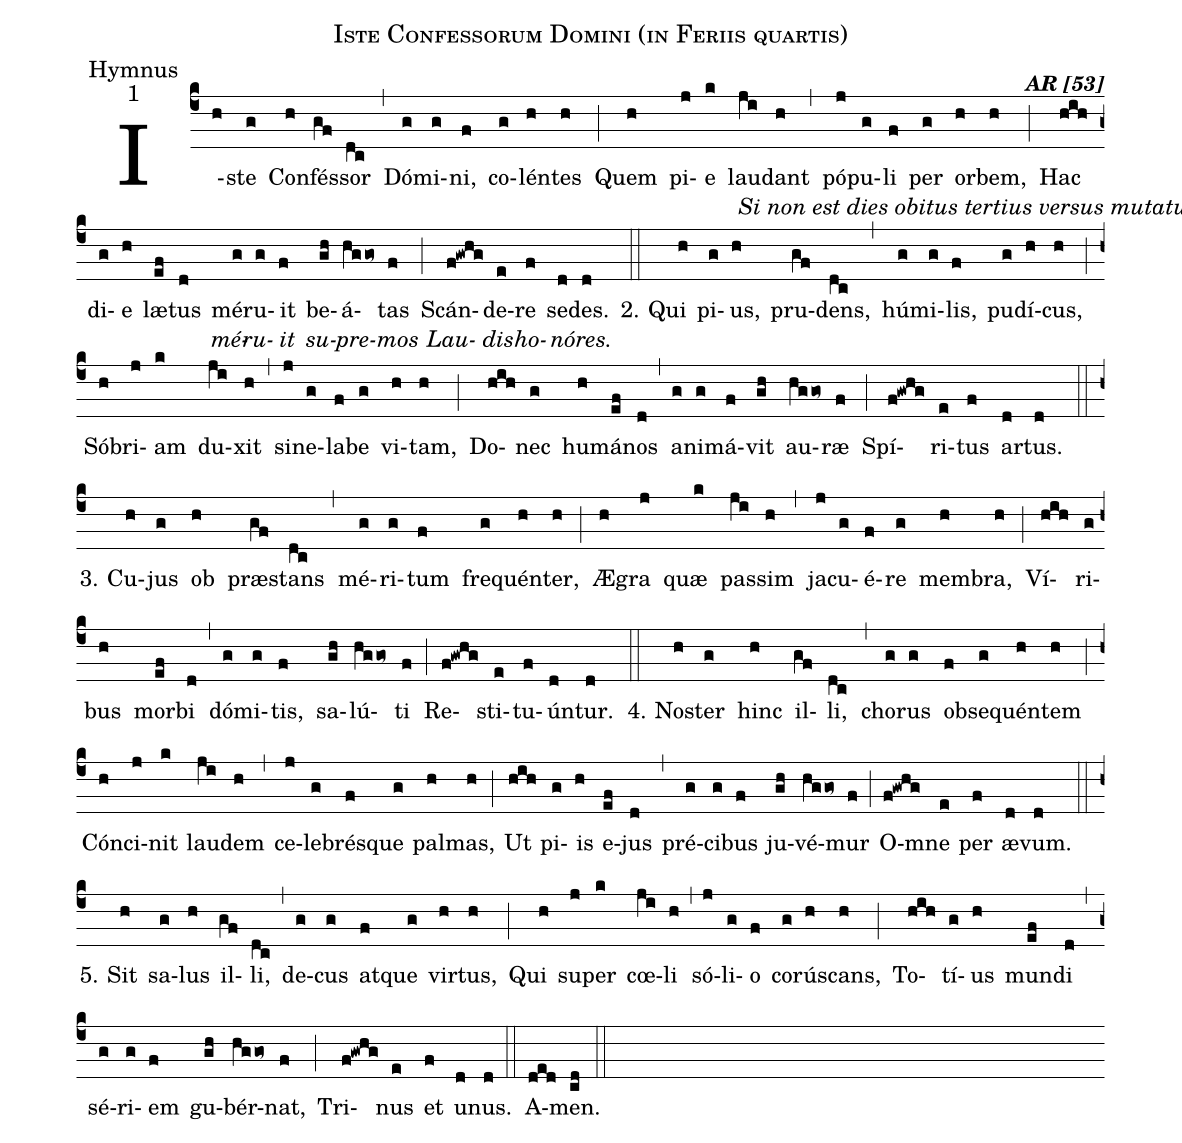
name:Iste Confessorum Domini (in Feriis quartis);
office-part:Hymnus;
mode:1;
commentary:{\bfseries AR [53]};
%%
(c4) I(h)ste(g) Con(h)fés(gf)sor(dc) (,) Dó(g)mi(g)ni,(f) co(g)lén(h)tes(h) (;)
Quem(h) pi(j)e(k) lau(ji)dant[<v>\hspace{-1em}</v><i>Si non est dies obitus tertius versus mutatur:</i>](h) (,)
pó(j)pu(g)li(f) per(g) or(h)bem,(h) (;)
Hac(hih) di(g)e(h) læ(ef)tus(d) mé[mé-](g)ru[ru-](g)it[it](f) be[su-](gh)á[<v>\hspace{-0.2em}</v>pre-](hggo~)tas[mos](f) (;)
Scán[<v>\ </v>Lau-](f!gwhg)de[dis](e)re[ho-](f) se[<v>\hspace{0.2em}</v>nóres.](d)des.(d)  (::)

2. Qui(h) pi(g)us,(h) pru(gf)dens,(dc) (,)
hú(g)mi(g)lis,(f) pu(g)dí(h)cus,(h) (;)
Só(h)bri(j)am(k) du(ji)xit(h) (,)
si(j)ne(g)la(f)be(g) vi(h)tam,(h) (;)
Do(hih)nec(g) hu(h)má(ef)nos(d) (,)
a(g)ni(g)má(f)vit(gh) au(hggo~)ræ(f) (;)
Spí(f!gwhg)ri(e)tus(f) ar(d)tus.(d) (::)

3. Cu(h)jus(g) ob(h) præ(gf)stans(dc) (,)
mé(g)ri(g)tum(f) fre(g)quén(h)ter,(h) (;)
Æ(h)gra(j) quæ(k) pas(ji)sim(h) (,)
ja(j)cu(g)é(f)re(g) mem(h)bra,(h) (;)
Ví(hih)ri(g)bus(h) mor(ef)bi(d) (,)
dó(g)mi(g)tis,(f) sa(gh)lú(hggo~)ti(f) (;)
Re(f!gwhg)sti(e)tu(f)ún(d)tur.(d) (::)

4.  No(h)ster(g) hinc(h) il(gf)li,(dc) (,)
cho(g)rus(g) ob(f)se(g)quén(h)tem(h) (;)
Cón(h)ci(j)nit(k) lau(ji)dem(h) (,)
ce(j)le(g)brés(f)que(g) pal(h)mas,(h) (;)
Ut(hih) pi(g)is(h) e(ef)jus(d) (,)
pré(g)ci(g)bus(f) ju(gh)vé(hggo~)mur(f) (;)
O(f!gwhg)mne(e) per(f) æ(d)vum.(d) (::)

5.  Sit(h) sa(g)lus(h) il(gf)li,(dc) (,)
de(g)cus(g) at(f)que(g) vir(h)tus,(h) (;)
Qui(h) su(j)per(k) cœ(ji)li(h) (,)
só(j)li(g)o(f) co(g)rús(h)cans,(h) (;)
To(hih)tí(g)us(h) mun(ef)di(d) (,)
sé(g)ri(g)em(f) gu(gh)bér(hggo~)nat,(f) (;)
Tri(f!gwhg)nus(e) et(f) u(d)nus.(d) (::)
A(ded)men.(cd) (::)
